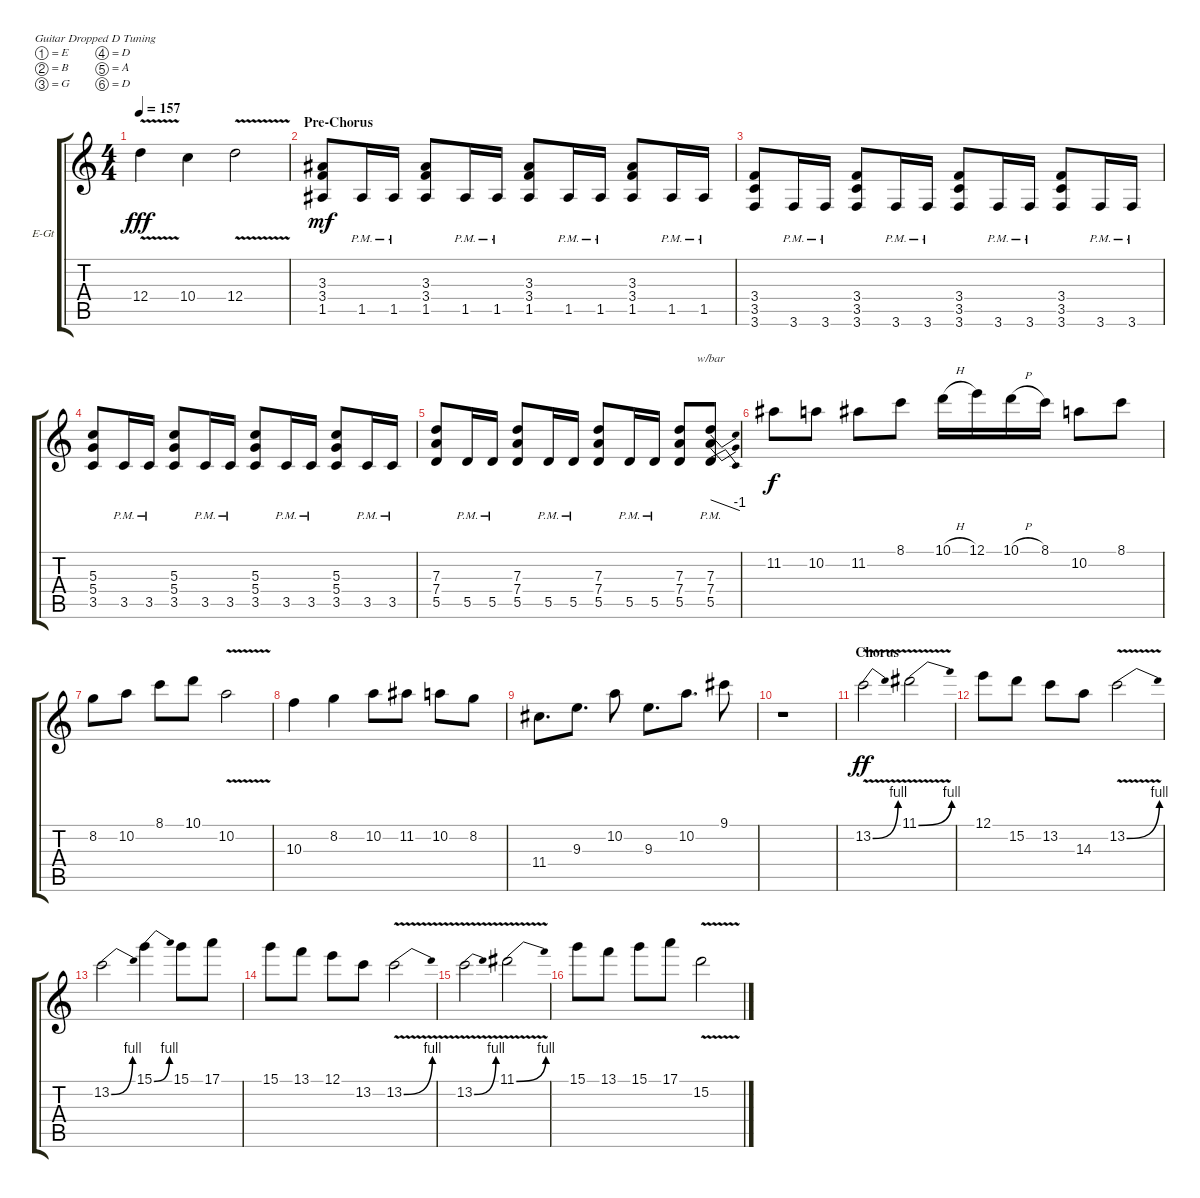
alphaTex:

\defaultSystemsLayout 4
\bracketExtendMode groupsimilarinstruments
\firstSystemTrackNameOrientation horizontal
\otherSystemsTrackNameOrientation horizontal
\track ("Gtr1 Lead - Laxus" "E-Gt") {instrument distortionguitar}
\staff {score tabs}
\tuning (E4 B3 G3 D3 A2 D2)
\ts (4 4)
\tempo 157
\clef g2
\ks c
12.4{v}.4{dy fff} 10.4.4 12.4{v}.2 |
\section ("" "Pre-Chorus")
(1.5 3.4 3.3).8{dy mf} 1.5{pm}.16 1.5{pm}.16 (1.5 3.4 3.3).8 1.5{pm}.16 1.5{pm}.16 (1.5 3.4 3.3).8 1.5{pm}.16 1.5{pm}.16 (1.5 3.4 3.3).8 1.5{pm}.16 1.5{pm}.16 |
(3.6 3.5 3.4).8 3.6{pm}.16 3.6{pm}.16 (3.6 3.5 3.4).8 3.6{pm}.16 3.6{pm}.16 (3.6 3.5 3.4).8 3.6{pm}.16 3.6{pm}.16 (3.6 3.5 3.4).8 3.6{pm}.16 3.6{pm}.16 |
(3.5 5.4 5.3).8 3.5{pm}.16 3.5{pm}.16 (3.5 5.4 5.3).8 3.5{pm}.16 3.5{pm}.16 (3.5 5.4 5.3).8 3.5{pm}.16 3.5{pm}.16 (3.5 5.4 5.3).8 3.5{pm}.16 3.5{pm}.16 |
(5.5 7.4 7.3).8 5.5{pm}.16 5.5{pm}.16 (5.5 7.4 7.3).8 5.5{pm}.16 5.5{pm}.16 (5.5 7.4 7.3).8 5.5{pm}.16 5.5{pm}.16 (5.5 7.4 7.3).8 (5.5{pm} 7.4 7.3).8{tbe (dive default 0 0 45 -4)} |
11.2.8{dy f} 10.2.8 11.2.8 8.1.8 10.1{h}.16 12.1.16 10.1{h}.16 8.1.16 10.2.8 8.1.8 |
8.2.8 10.2.8 8.1.8 10.1.8 10.2{v}.2 |
10.3.4 8.2.4 10.2.8 11.2.8 10.2.8 8.2.8 |
11.4.8{d} 9.3.8{d} 10.2.8 9.3.8{d} 10.2.8{d} 9.1.8 |
r.1 |
\section ("" "Chorus")
13.2{be (bend 0 0 5.3999999999999995 4) v}.2{dy ff} 11.1{be (bend 0 0 6 4) v}.2 |
12.1.8 15.2.8 13.2.8 14.3.8 13.2{be (bend 0 0 6.6 4) v}.2 |
13.2{be (bend 0 0 6.6 4)}.2 15.1{be (bend 0 0 5.3999999999999995 4)}.4 15.1.8 17.1.8 |
15.1.8 13.1.8 12.1.8 13.2.8 13.2{be (bend 0 0 5.3999999999999995 4) v}.2 |
13.2{be (bend 0 0 5.3999999999999995 4) v}.2 11.1{be (bend 0 0 6 4) v}.2 |
15.1.8 13.1.8 15.1.8 17.1.8 15.2{v}.2
